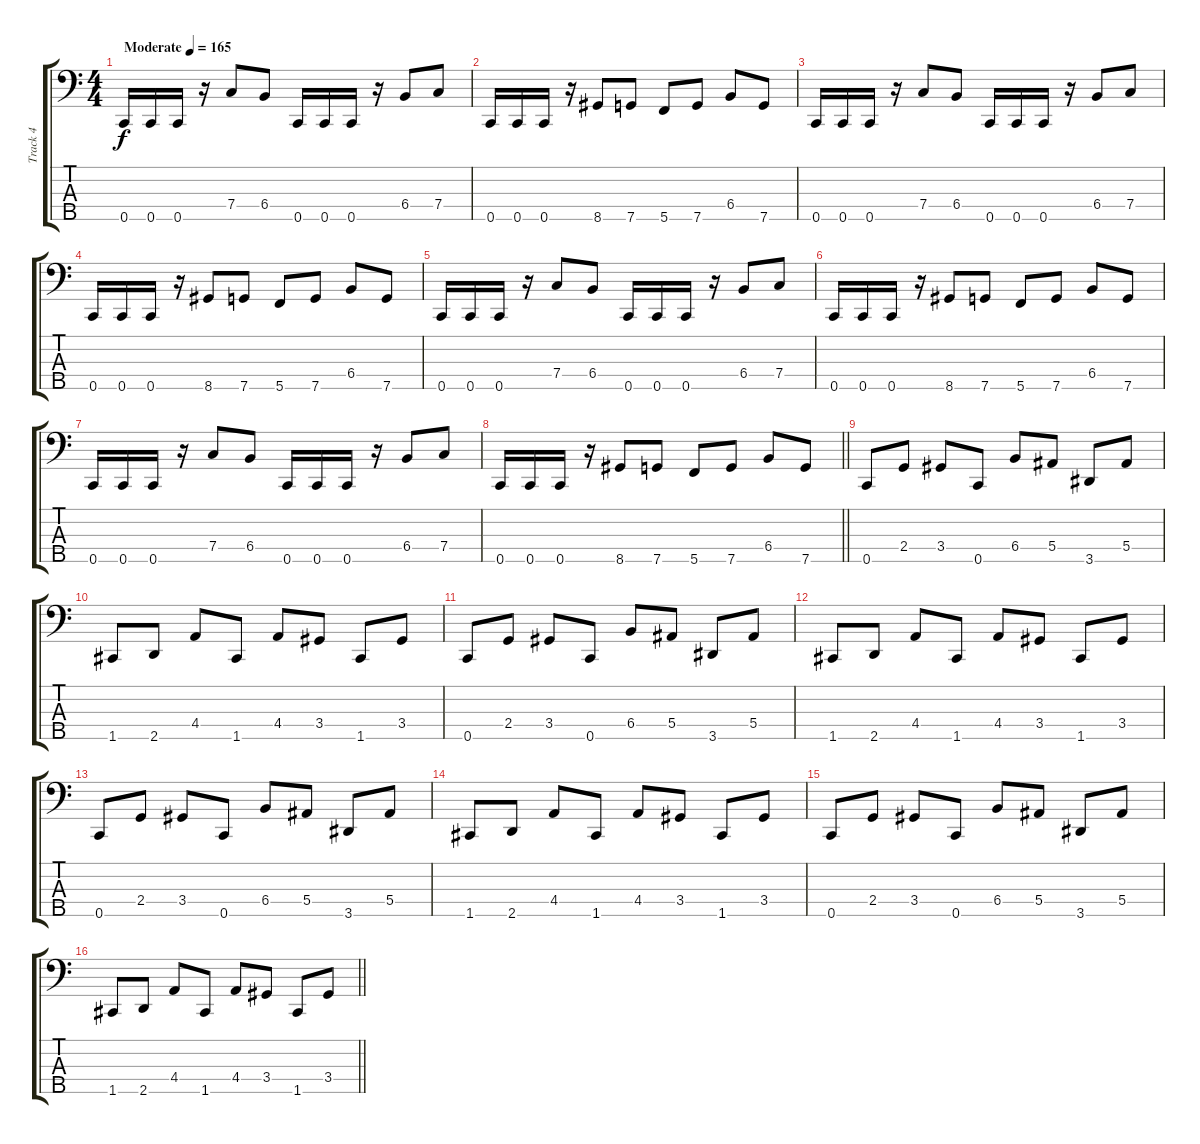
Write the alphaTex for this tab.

\track ("Track 4" "Track 4") {instrument electricbassfinger}
\staff {score tabs}
\tuning (G2 Eb2 Bb1 F1 C1) {hide}
\ts (4 4)
\tempo (165 "Moderate")
\clef f4
\ks c
0.5.16{dy f instrument electricbassfinger} 0.5.16 0.5.16 r.16 7.4.8 6.4.8 0.5.16 0.5.16 0.5.16 r.16 6.4.8 7.4.8 |
0.5.16 0.5.16 0.5.16 r.16 8.5.8 7.5.8 5.5.8 7.5.8 6.4.8 7.5.8 |
0.5.16 0.5.16 0.5.16 r.16 7.4.8 6.4.8 0.5.16 0.5.16 0.5.16 r.16 6.4.8 7.4.8 |
0.5.16 0.5.16 0.5.16 r.16 8.5.8 7.5.8 5.5.8 7.5.8 6.4.8 7.5.8 |
0.5.16 0.5.16 0.5.16 r.16 7.4.8 6.4.8 0.5.16 0.5.16 0.5.16 r.16 6.4.8 7.4.8 |
0.5.16 0.5.16 0.5.16 r.16 8.5.8 7.5.8 5.5.8 7.5.8 6.4.8 7.5.8 |
0.5.16 0.5.16 0.5.16 r.16 7.4.8 6.4.8 0.5.16 0.5.16 0.5.16 r.16 6.4.8 7.4.8 |
\barLineRight lightlight
0.5.16 0.5.16 0.5.16 r.16 8.5.8 7.5.8 5.5.8 7.5.8 6.4.8 7.5.8 |
0.5.8 2.4.8 3.4.8 0.5.8 6.4.8 5.4.8 3.5.8 5.4.8 |
1.5.8 2.5.8 4.4.8 1.5.8 4.4.8 3.4.8 1.5.8 3.4.8 |
0.5.8 2.4.8 3.4.8 0.5.8 6.4.8 5.4.8 3.5.8 5.4.8 |
1.5.8 2.5.8 4.4.8 1.5.8 4.4.8 3.4.8 1.5.8 3.4.8 |
0.5.8 2.4.8 3.4.8 0.5.8 6.4.8 5.4.8 3.5.8 5.4.8 |
1.5.8 2.5.8 4.4.8 1.5.8 4.4.8 3.4.8 1.5.8 3.4.8 |
0.5.8 2.4.8 3.4.8 0.5.8 6.4.8 5.4.8 3.5.8 5.4.8 |
\barLineRight lightlight
1.5.8 2.5.8 4.4.8 1.5.8 4.4.8 3.4.8 1.5.8 3.4.8
